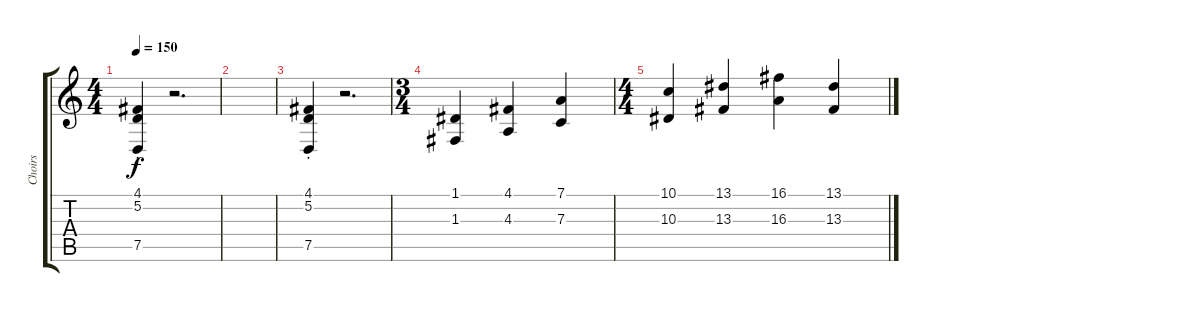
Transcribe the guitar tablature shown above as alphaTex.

\track ("Choirs" "Choirs") {instrument choiraahs}
\staff {score tabs}
\tuning (D4 A3 F3 C3 G2 C2) {hide}
\ts (4 4)
\tempo 150
\clef g2
\ks c
(4.1{st} 5.2{st} 7.5{st}).4{dy f} r.2{d} |
|
(4.1{st} 5.2{st} 7.5{st}).4 r.2{d} |
\ts (3 4)
(1.1 1.3).4 (4.1 4.3).4 (7.1 7.3).4 |
\ts (4 4)
(10.1 10.3).4 (13.1 13.3).4 (16.1 16.3).4 (13.1 13.3).4
